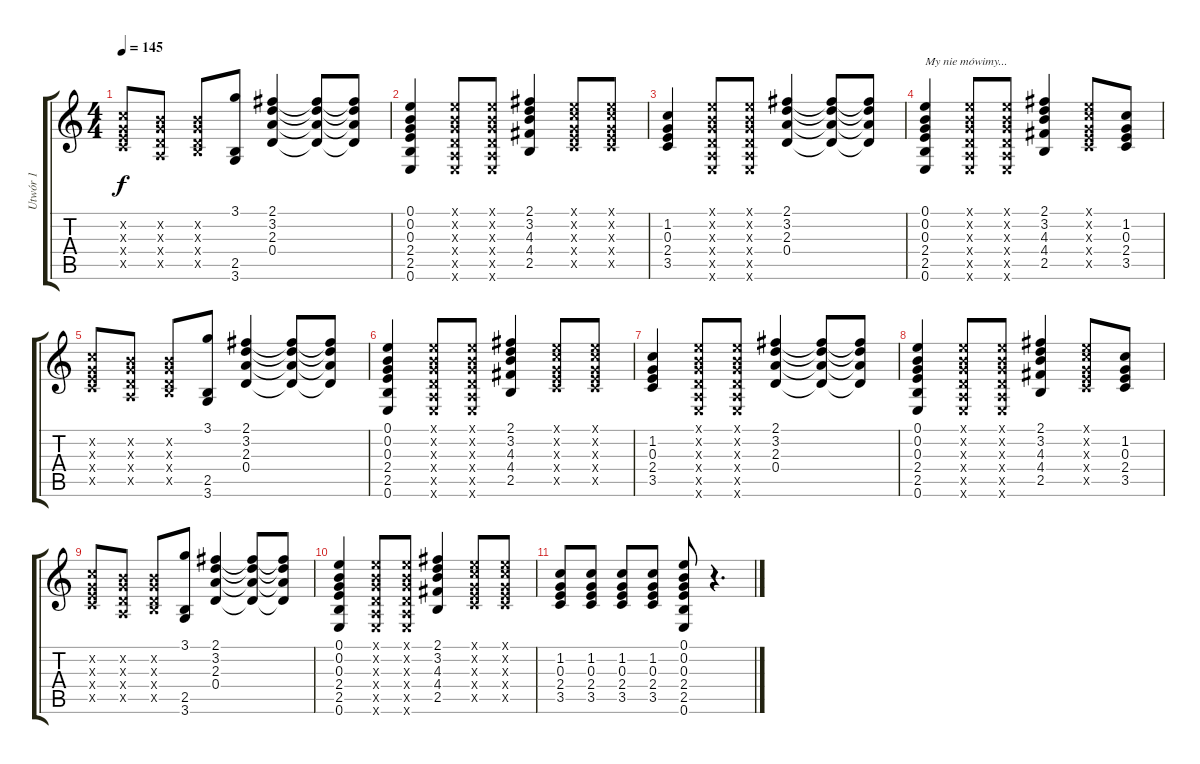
\track ("Utwór 1" "Utwór 1") {instrument acousticguitarsteel}
\staff {score tabs}
\tuning (E4 B3 G3 D3 A2 E2) {hide}
\ts (4 4)
\tempo 145
\clef g2
\ks c
(1.2{x} 0.3{x} 2.4{x} 3.5{x}).8{dy f} (0.2{x} 0.3{x} 0.4{x} 0.5{x}).8 (0.2{x} 0.3{x} 0.4{x} 2.5{x}).8 (3.1 2.5 3.6).8 (2.1 3.2 2.3 0.4).4 (2.1{t} 3.2{t} 2.3{t} 0.4{t}).8 (2.1{t} 3.2{t} 2.3{t} 0.4{t}).8 |
(0.1 0.2 0.3 2.4 2.5 0.6).4 (0.1{x} 0.2{x} 0.3{x} 0.4{x} 0.5{x} 0.6{x}).8 (0.1{x} 0.2{x} 0.3{x} 0.4{x} 0.5{x} 0.6{x}).8 (2.1 3.2 4.3 4.4 2.5).4 (0.1{x} 1.2{x} 0.3{x} 2.4{x} 3.5{x}).8 (0.1{x} 1.2{x} 0.3{x} 2.4{x} 3.5{x}).8 |
(1.2 0.3 2.4 3.5).4 (0.1{x} 0.2{x} 0.3{x} 0.4{x} 0.5{x} 0.6{x}).8 (0.1{x} 0.2{x} 0.3{x} 0.4{x} 0.5{x} 0.6{x}).8 (2.1 3.2 2.3 0.4).4 (2.1{t} 3.2{t} 2.3{t} 0.4{t}).8 (2.1{t} 3.2{t} 2.3{t} 0.4{t}).8 |
(0.1 0.2 0.3 2.4 2.5 0.6).4{txt "My nie mówimy..."} (0.1{x} 0.2{x} 0.3{x} 0.4{x} 0.5{x} 0.6{x}).8 (0.1{x} 0.2{x} 0.3{x} 0.4{x} 0.5{x} 0.6{x}).8 (2.1 3.2 4.3 4.4 2.5).4 (0.1{x} 1.2{x} 0.3{x} 2.4{x} 3.5{x}).8 (1.2 0.3 2.4 3.5).8 |
(1.2{x} 0.3{x} 2.4{x} 3.5{x}).8 (0.2{x} 0.3{x} 0.4{x} 0.5{x}).8 (0.2{x} 0.3{x} 0.4{x} 2.5{x}).8 (3.1 2.5 3.6).8 (2.1 3.2 2.3 0.4).4 (2.1{t} 3.2{t} 2.3{t} 0.4{t}).8 (2.1{t} 3.2{t} 2.3{t} 0.4{t}).8 |
(0.1 0.2 0.3 2.4 2.5 0.6).4 (0.1{x} 0.2{x} 0.3{x} 0.4{x} 0.5{x} 0.6{x}).8 (0.1{x} 0.2{x} 0.3{x} 0.4{x} 0.5{x} 0.6{x}).8 (2.1 3.2 4.3 4.4 2.5).4 (0.1{x} 1.2{x} 0.3{x} 2.4{x} 3.5{x}).8 (0.1{x} 1.2{x} 0.3{x} 2.4{x} 3.5{x}).8 |
(1.2 0.3 2.4 3.5).4 (0.1{x} 0.2{x} 0.3{x} 0.4{x} 0.5{x} 0.6{x}).8 (0.1{x} 0.2{x} 0.3{x} 0.4{x} 0.5{x} 0.6{x}).8 (2.1 3.2 2.3 0.4).4 (2.1{t} 3.2{t} 2.3{t} 0.4{t}).8 (2.1{t} 3.2{t} 2.3{t} 0.4{t}).8 |
(0.1 0.2 0.3 2.4 2.5 0.6).4 (0.1{x} 0.2{x} 0.3{x} 0.4{x} 0.5{x} 0.6{x}).8 (0.1{x} 0.2{x} 0.3{x} 0.4{x} 0.5{x} 0.6{x}).8 (2.1 3.2 4.3 4.4 2.5).4 (0.1{x} 1.2{x} 0.3{x} 2.4{x} 3.5{x}).8 (1.2 0.3 2.4 3.5).8 |
(1.2{x} 0.3{x} 2.4{x} 3.5{x}).8 (0.2{x} 0.3{x} 0.4{x} 0.5{x}).8 (0.2{x} 0.3{x} 0.4{x} 2.5{x}).8 (3.1 2.5 3.6).8 (2.1 3.2 2.3 0.4).4 (2.1{t} 3.2{t} 2.3{t} 0.4{t}).8 (2.1{t} 3.2{t} 2.3{t} 0.4{t}).8 |
(0.1 0.2 0.3 2.4 2.5 0.6).4 (0.1{x} 0.2{x} 0.3{x} 0.4{x} 0.5{x} 0.6{x}).8 (0.1{x} 0.2{x} 0.3{x} 0.4{x} 0.5{x} 0.6{x}).8 (2.1 3.2 4.3 4.4 2.5).4 (0.1{x} 1.2{x} 0.3{x} 2.4{x} 3.5{x}).8 (0.1{x} 1.2{x} 0.3{x} 2.4{x} 3.5{x}).8 |
(1.2 0.3 2.4 3.5).8 (1.2 0.3 2.4 3.5).8 (1.2 0.3 2.4 3.5).8 (1.2 0.3 2.4 3.5).8 (0.1 0.2 0.3 2.4 2.5 0.6).8 r.4{d}
